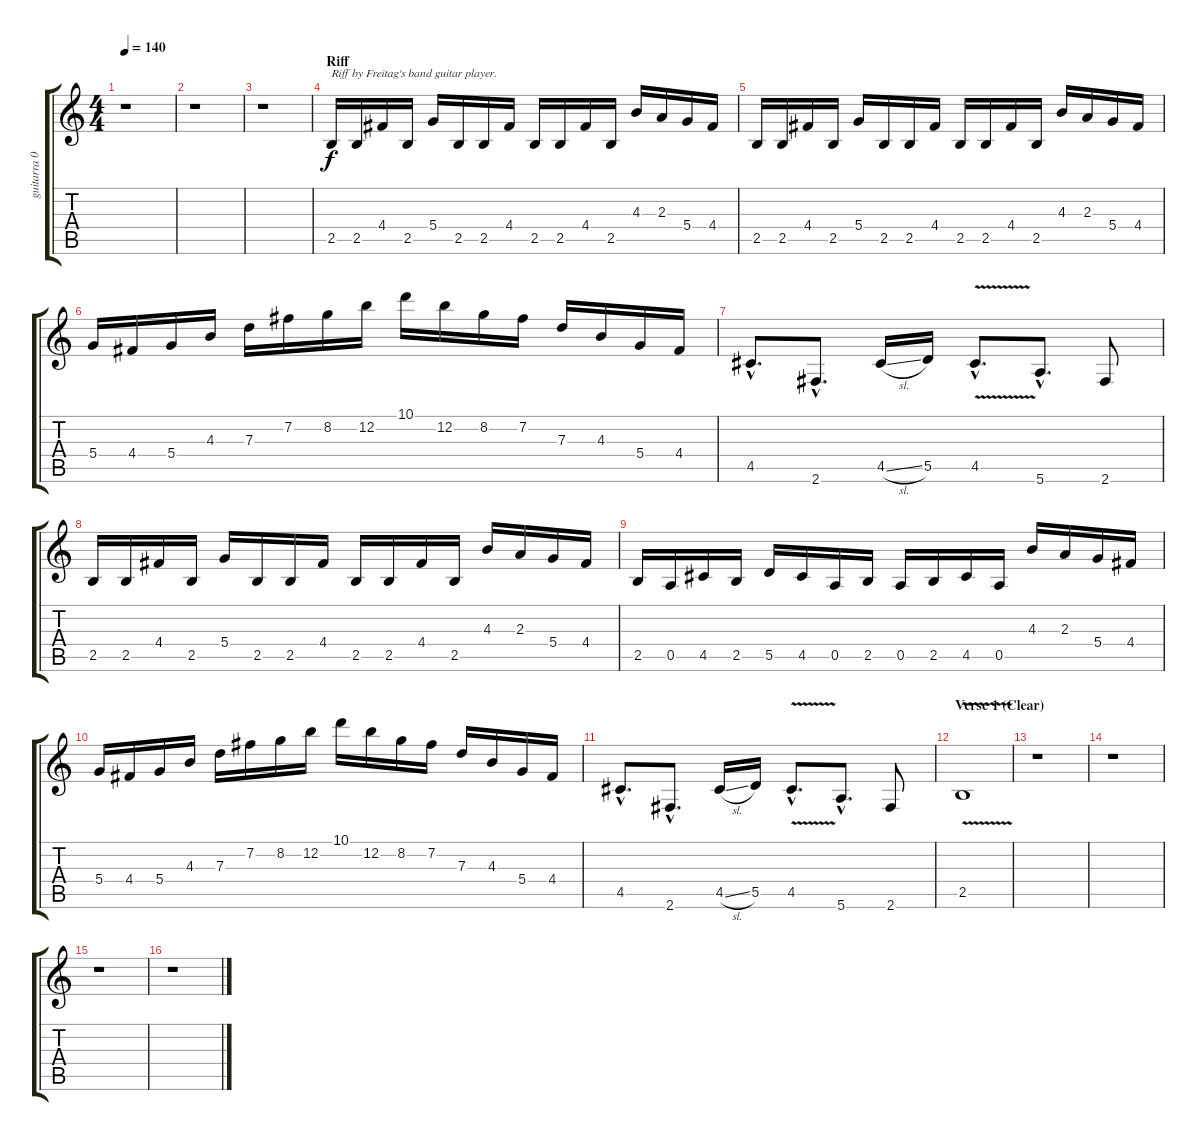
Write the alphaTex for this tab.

\track ("guitarra 01" "guitarra 0") {instrument distortionguitar}
\staff {score tabs}
\tuning (E4 B3 G3 D3 A2 E2) {hide}
\ts (4 4)
\tempo 140
\clef g2
\ks c
r.1{dy f} |
r.1 |
r.1 |
\section ("" "Riff")
2.5.16{txt "Riff by Freitag's band guitar player." volume 15} 2.5.16 4.4.16 2.5.16 5.4.16 2.5.16 2.5.16 4.4.16 2.5.16 2.5.16 4.4.16 2.5.16 4.3.16 2.3.16 5.4.16 4.4.16 |
2.5.16 2.5.16{volume 15} 4.4.16 2.5.16 5.4.16 2.5.16 2.5.16 4.4.16 2.5.16 2.5.16 4.4.16 2.5.16 4.3.16 2.3.16 5.4.16 4.4.16 |
5.4.16 4.4.16 5.4.16 4.3.16 7.3.16 7.2.16 8.2.16 12.2.16 10.1.16 12.2.16 8.2.16 7.2.16 7.3.16 4.3.16 5.4.16 4.4.16 |
4.5{hac}.8{d} 2.6{hac}.8{d} 4.5{sl}.16 5.5.16 4.5{v hac}.8{d} 5.6{hac}.8{d} 2.6.8 |
2.5.16{volume 15} 2.5.16 4.4.16 2.5.16 5.4.16 2.5.16 2.5.16 4.4.16 2.5.16 2.5.16 4.4.16 2.5.16 4.3.16 2.3.16 5.4.16 4.4.16 |
2.5.16 0.5.16{volume 15} 4.5.16 2.5.16 5.5.16 4.5.16 0.5.16 2.5.16 0.5.16 2.5.16 4.5.16 0.5.16 4.3.16 2.3.16 5.4.16 4.4.16 |
5.4.16 4.4.16 5.4.16 4.3.16 7.3.16 7.2.16 8.2.16 12.2.16 10.1.16 12.2.16 8.2.16 7.2.16 7.3.16 4.3.16 5.4.16 4.4.16 |
4.5{hac}.8{d} 2.6{hac}.8{d} 4.5{sl}.16 5.5.16 4.5{v hac}.8{d} 5.6{hac}.8{d} 2.6.8 |
\section ("" "Verse 1 (Clear)")
2.5{v}.1{volume 5 instrument guitarharmonics} |
r.1 |
r.1 |
r.1 |
r.1
